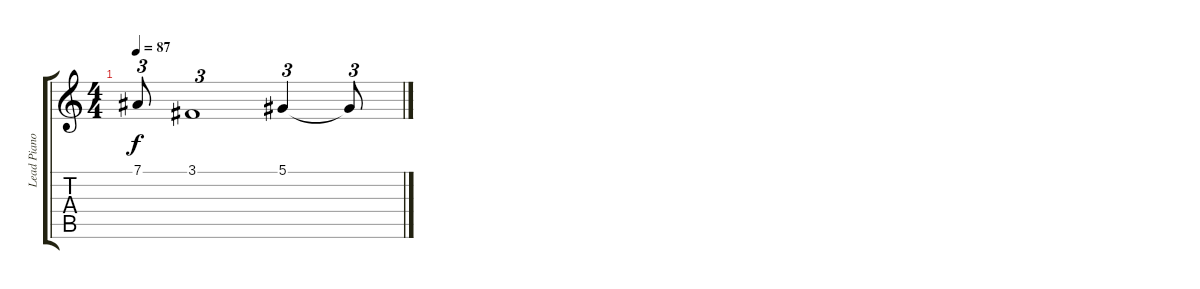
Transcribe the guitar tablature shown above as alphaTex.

\track ("Lead Piano (Everton)" "Lead Piano") {instrument acousticgrandpiano}
\staff {score tabs}
\tuning (Eb4 Bb3 Gb3 Db3 Ab2 Eb2) {hide}
\ts (4 4)
\tempo 87
\clef g2
\ks c
7.1{t}.8{tu (3 2) dy f} 3.1.1{tu (3 2)} 5.1.4{tu (3 2)} 5.1{t}.8{tu (3 2)}
